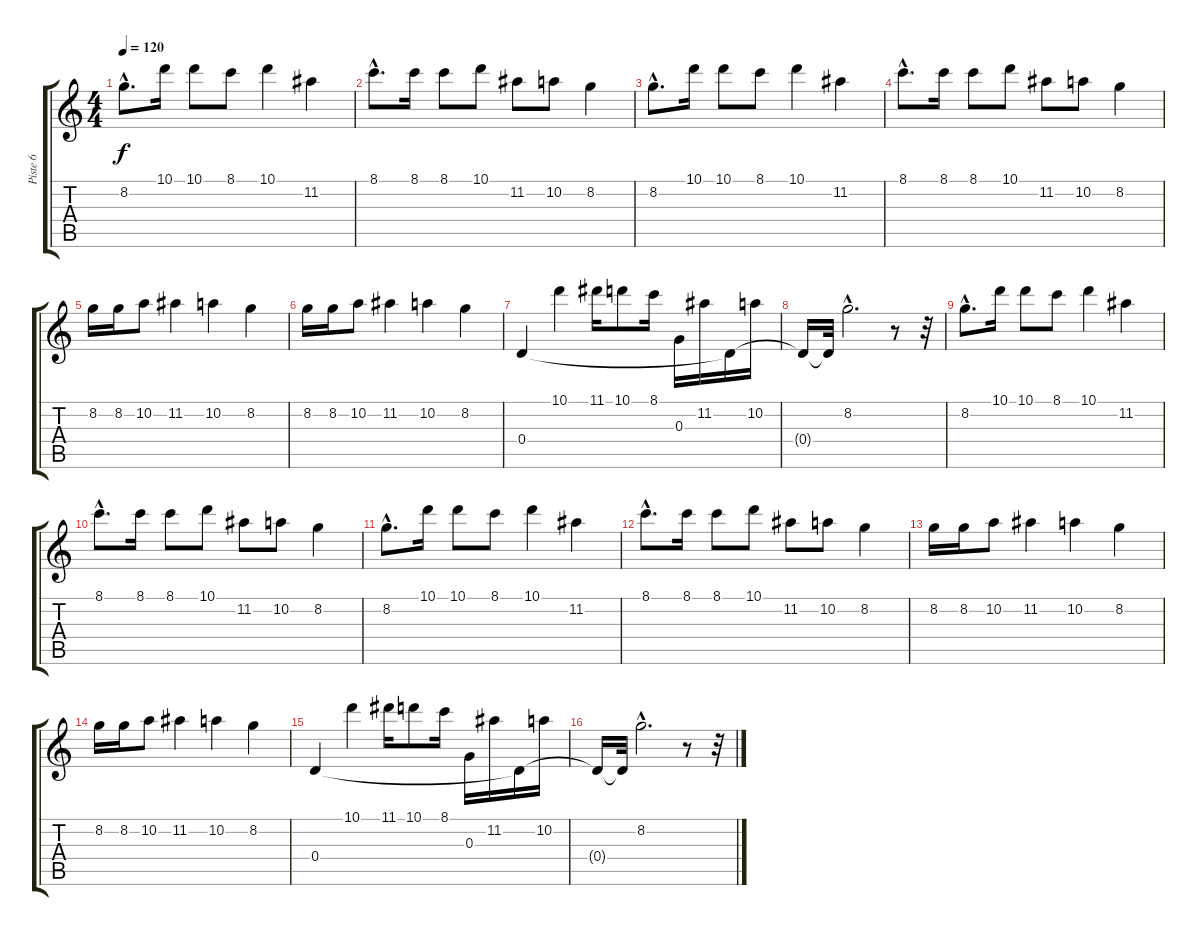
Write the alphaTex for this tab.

\track ("Piste 6" "Piste 6") {instrument electricguitarmuted}
\staff {score tabs}
\tuning (E4 B3 G3 D3 A2 E2) {hide}
\ts (4 4)
\tempo 120
\clef g2
\ks c
8.2{hac}.8{d dy f} 10.1.16 10.1.8 8.1.8 10.1.4 11.2.4 |
8.1{hac}.8{d} 8.1.16 8.1.8 10.1.8 11.2.8 10.2.8 8.2.4 |
8.2{hac}.8{d} 10.1.16 10.1.8 8.1.8 10.1.4 11.2.4 |
8.1{hac}.8{d} 8.1.16 8.1.8 10.1.8 11.2.8 10.2.8 8.2.4 |
8.2.16 8.2.16 10.2.8 11.2.4 10.2.4 8.2.4 |
8.2.16 8.2.16 10.2.8 11.2.4 10.2.4 8.2.4 |
0.4.4 10.1.4 11.1.16 10.1.8 8.1.16 0.3.16 11.2.16 0.4{t}.16 10.2.16 |
0.4{t}.16 0.4{t}.32 8.2{hac}.2{d} r.8 r.32 |
8.2{hac}.8{d} 10.1.16 10.1.8 8.1.8 10.1.4 11.2.4 |
8.1{hac}.8{d} 8.1.16 8.1.8 10.1.8 11.2.8 10.2.8 8.2.4 |
8.2{hac}.8{d} 10.1.16 10.1.8 8.1.8 10.1.4 11.2.4 |
8.1{hac}.8{d} 8.1.16 8.1.8 10.1.8 11.2.8 10.2.8 8.2.4 |
8.2.16 8.2.16 10.2.8 11.2.4 10.2.4 8.2.4 |
8.2.16 8.2.16 10.2.8 11.2.4 10.2.4 8.2.4 |
0.4.4 10.1.4 11.1.16 10.1.8 8.1.16 0.3.16 11.2.16 0.4{t}.16 10.2.16 |
0.4{t}.16 0.4{t}.32 8.2{hac}.2{d} r.8 r.32
